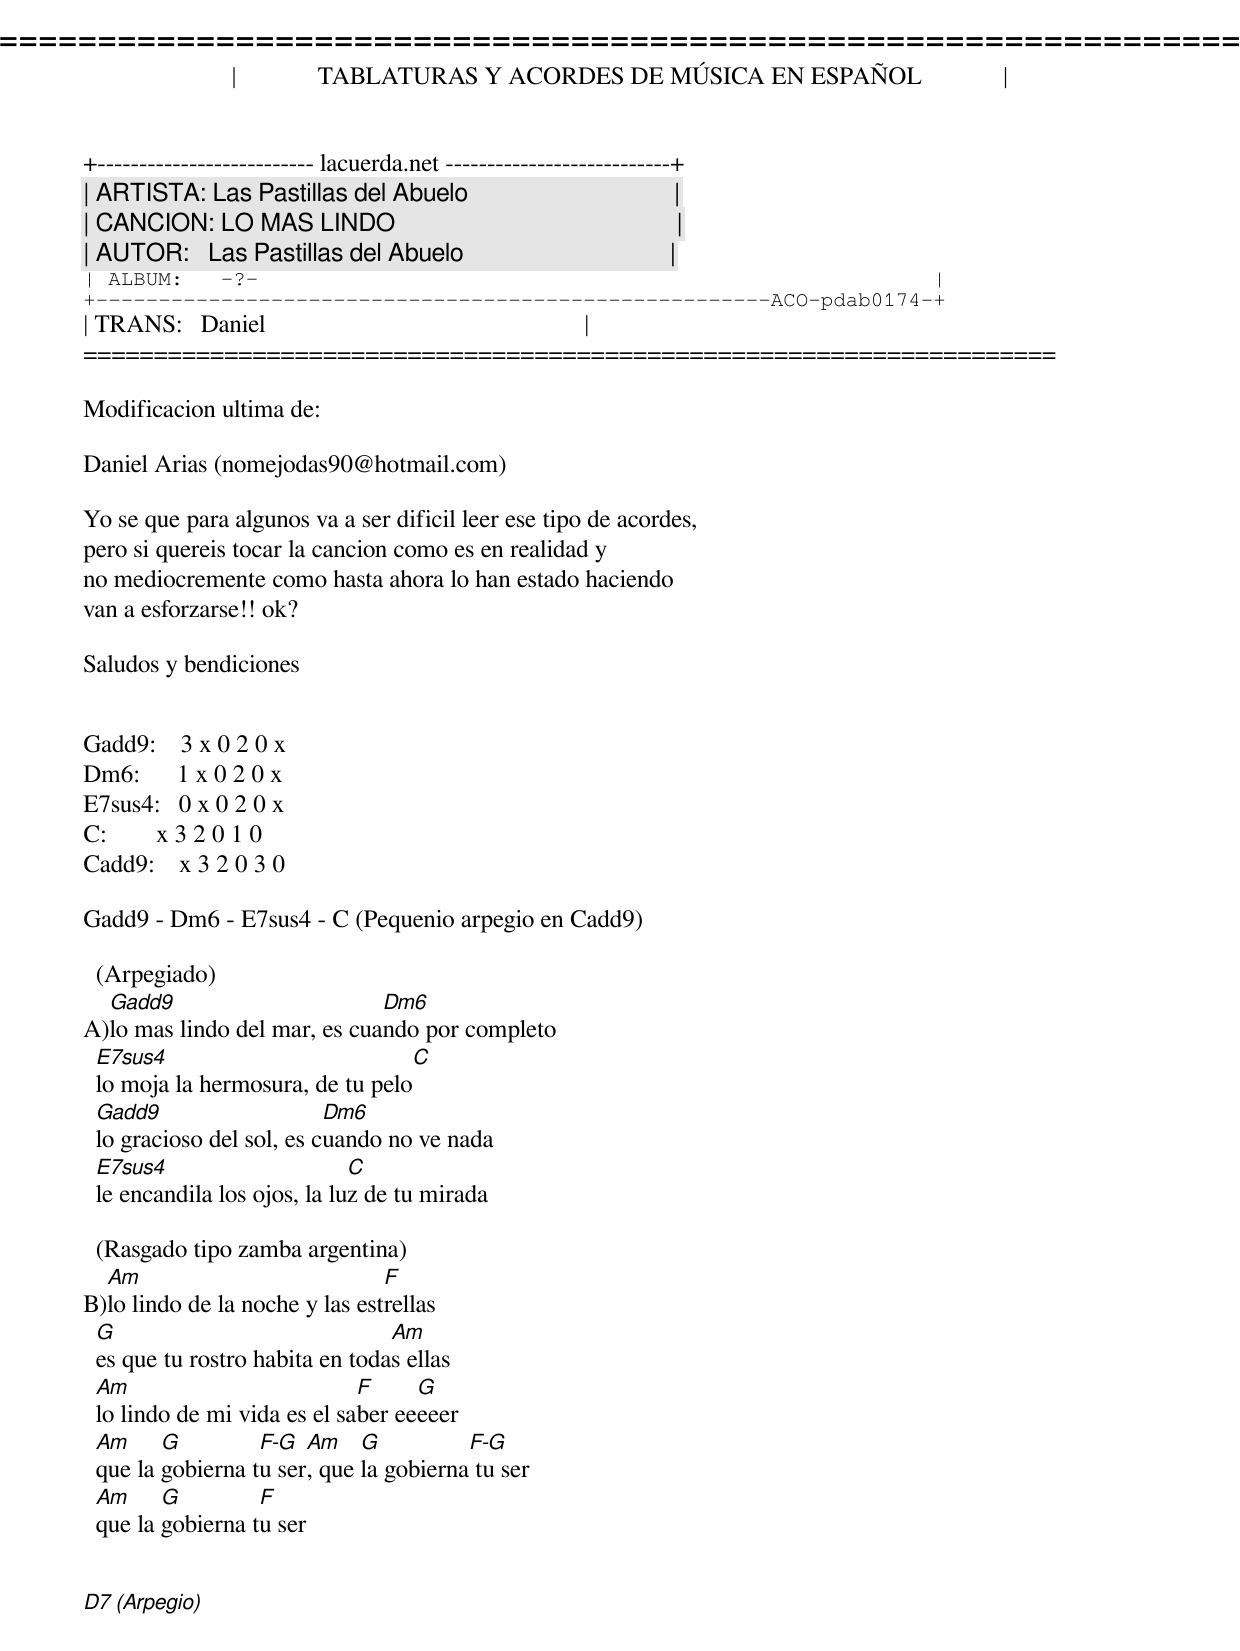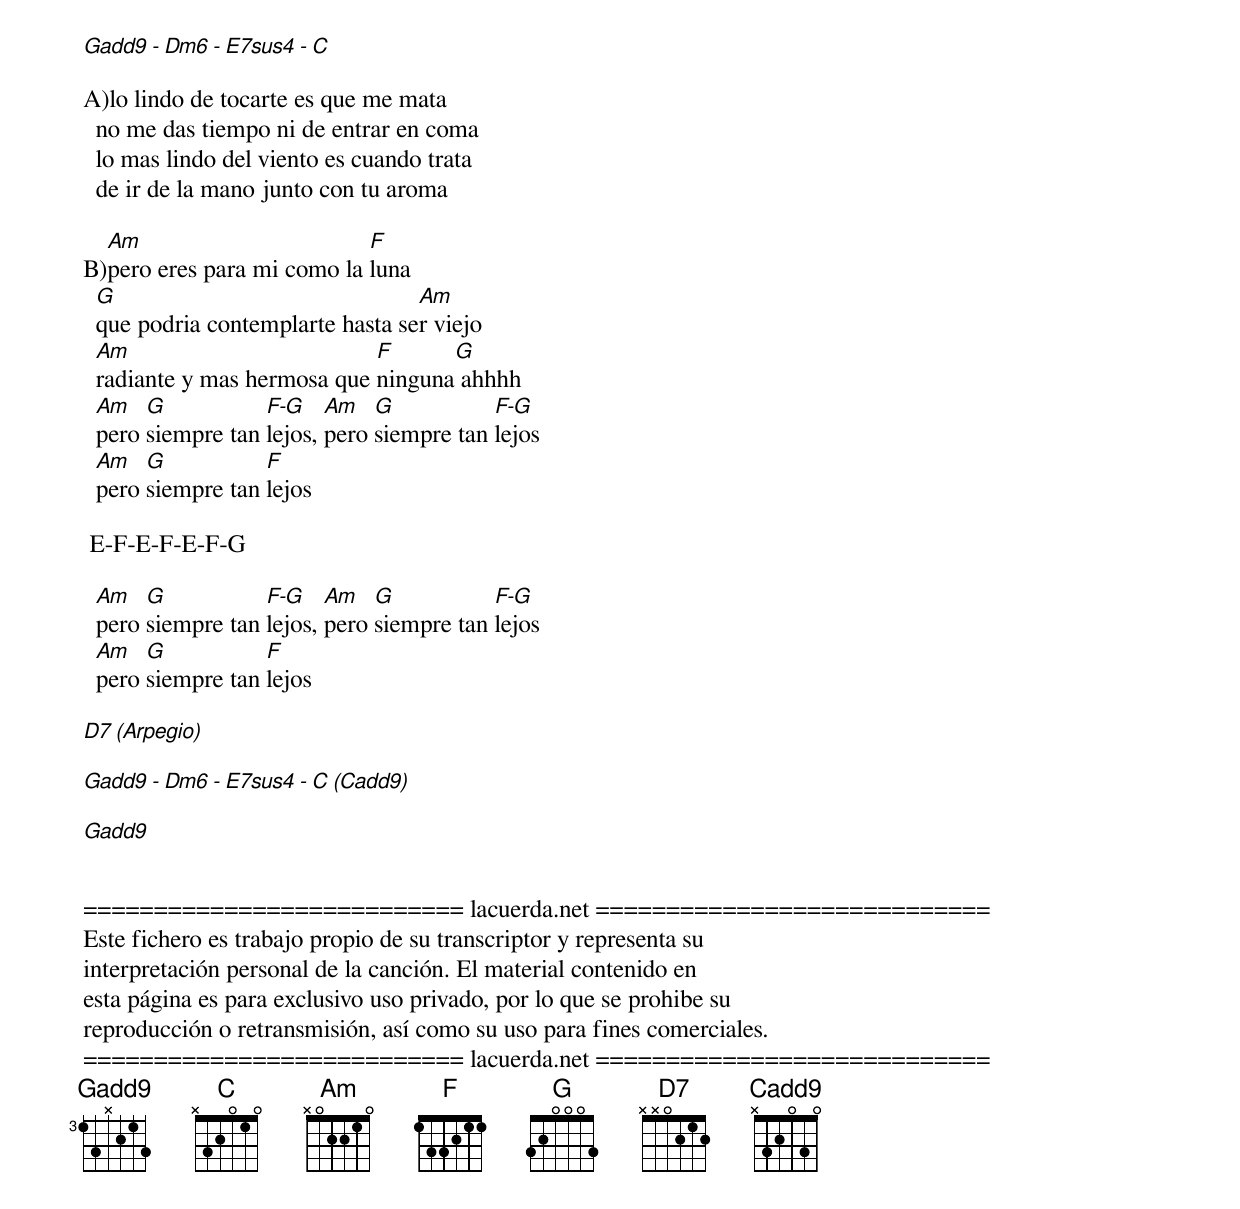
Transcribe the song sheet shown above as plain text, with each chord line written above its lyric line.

=====================================================================
|             TABLATURAS Y ACORDES DE MÚSICA EN ESPAÑOL             |
+-------------------------- lacuerda.net ---------------------------+
| ARTISTA: Las Pastillas del Abuelo                                 |
| CANCION: LO MAS LINDO                                             |
| AUTOR:   Las Pastillas del Abuelo                                 |
| ALBUM:   -?-                                                      |
+------------------------------------------------------ACO-pdab0174-+
| TRANS:   Daniel                                                   |
=====================================================================

Modificacion ultima de:

Daniel Arias (nomejodas90@hotmail.com)

Yo se que para algunos va a ser dificil leer ese tipo de acordes,
pero si quereis tocar la cancion como es en realidad y
no mediocremente como hasta ahora lo han estado haciendo
van a esforzarse!! ok?

Saludos y bendiciones


Gadd9:    3 x 0 2 0 x
Dm6:      1 x 0 2 0 x
E7sus4:   0 x 0 2 0 x
C:        x 3 2 0 1 0
Cadd9:    x 3 2 0 3 0

Gadd9 - Dm6 - E7sus4 - C (Pequenio arpegio en Cadd9)

  (Arpegiado)
  Gadd9                       Dm6
A)lo mas lindo del mar, es cuando por completo
  E7sus4                           C
  lo moja la hermosura, de tu pelo
  Gadd9                    Dm6
  lo gracioso del sol, es cuando no ve nada
  E7sus4                      C
  le encandila los ojos, la luz de tu mirada

  (Rasgado tipo zamba argentina)
  Am                            F
B)lo lindo de la noche y las estrellas
  G                              Am
  es que tu rostro habita en todas ellas
  Am                          F     G
  lo lindo de mi vida es el saber eeeeer
  Am     G         F-G  Am    G          F-G
  que la gobierna tu ser, que la gobierna tu ser
  Am     G         F
  que la gobierna tu ser


D7 (Arpegio)

Gadd9 - Dm6 - E7sus4 - C

A)lo lindo de tocarte es que me mata
  no me das tiempo ni de entrar en coma
  lo mas lindo del viento es cuando trata
  de ir de la mano junto con tu aroma

  Am                        F
B)pero eres para mi como la luna
  G                               Am
  que podria contemplarte hasta ser viejo
  Am                         F      G
  radiante y mas hermosa que ninguna ahhhh
  Am   G           F-G    Am   G           F-G
  pero siempre tan lejos, pero siempre tan lejos
  Am   G           F
  pero siempre tan lejos

 E-F-E-F-E-F-G

  Am   G           F-G    Am   G           F-G
  pero siempre tan lejos, pero siempre tan lejos
  Am   G           F
  pero siempre tan lejos

D7 (Arpegio)

Gadd9 - Dm6 - E7sus4 - C (Cadd9)

Gadd9


=========================== lacuerda.net ============================
Este fichero es trabajo propio de su transcriptor y representa su
interpretación personal de la canción. El material contenido en
esta página es para exclusivo uso privado, por lo que se prohibe su
reproducción o retransmisión, así como su uso para fines comerciales.
=========================== lacuerda.net ============================
